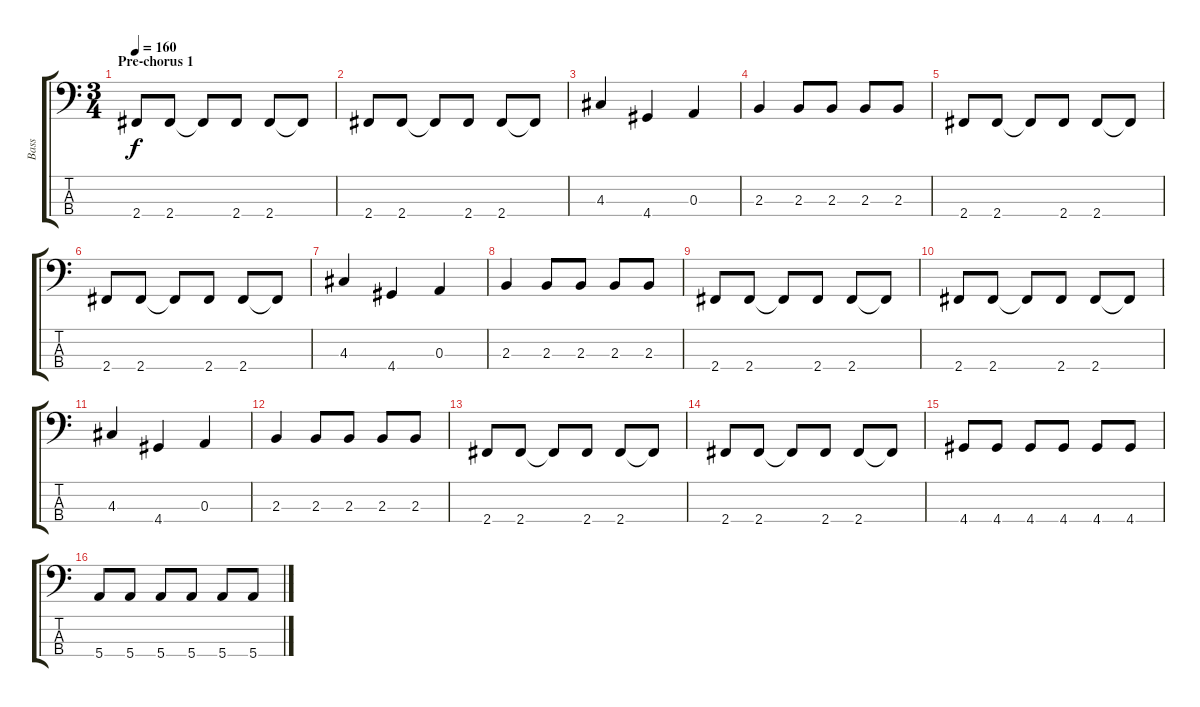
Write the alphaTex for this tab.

\track ("Bass" "Bass") {instrument electricbassfinger}
\staff {score tabs}
\tuning (G2 D2 A1 E1) {hide}
\ts (3 4)
\section ("" "Pre-chorus 1")
\tempo 160
\clef f4
\ks c
2.4.8{dy f} 2.4.8 2.4{t}.8 2.4.8 2.4.8 2.4{t}.8 |
2.4.8 2.4.8 2.4{t}.8 2.4.8 2.4.8 2.4{t}.8 |
4.3.4 4.4.4 0.3.4 |
2.3.4 2.3.8 2.3.8 2.3.8 2.3.8 |
2.4.8 2.4.8 2.4{t}.8 2.4.8 2.4.8 2.4{t}.8 |
2.4.8 2.4.8 2.4{t}.8 2.4.8 2.4.8 2.4{t}.8 |
4.3.4 4.4.4 0.3.4 |
2.3.4 2.3.8 2.3.8 2.3.8 2.3.8 |
2.4.8 2.4.8 2.4{t}.8 2.4.8 2.4.8 2.4{t}.8 |
2.4.8 2.4.8 2.4{t}.8 2.4.8 2.4.8 2.4{t}.8 |
4.3.4 4.4.4 0.3.4 |
2.3.4 2.3.8 2.3.8 2.3.8 2.3.8 |
2.4.8 2.4.8 2.4{t}.8 2.4.8 2.4.8 2.4{t}.8 |
2.4.8 2.4.8 2.4{t}.8 2.4.8 2.4.8 2.4{t}.8 |
4.4.8 4.4.8 4.4.8 4.4.8 4.4.8 4.4.8 |
5.4.8 5.4.8 5.4.8 5.4.8 5.4.8 5.4.8
